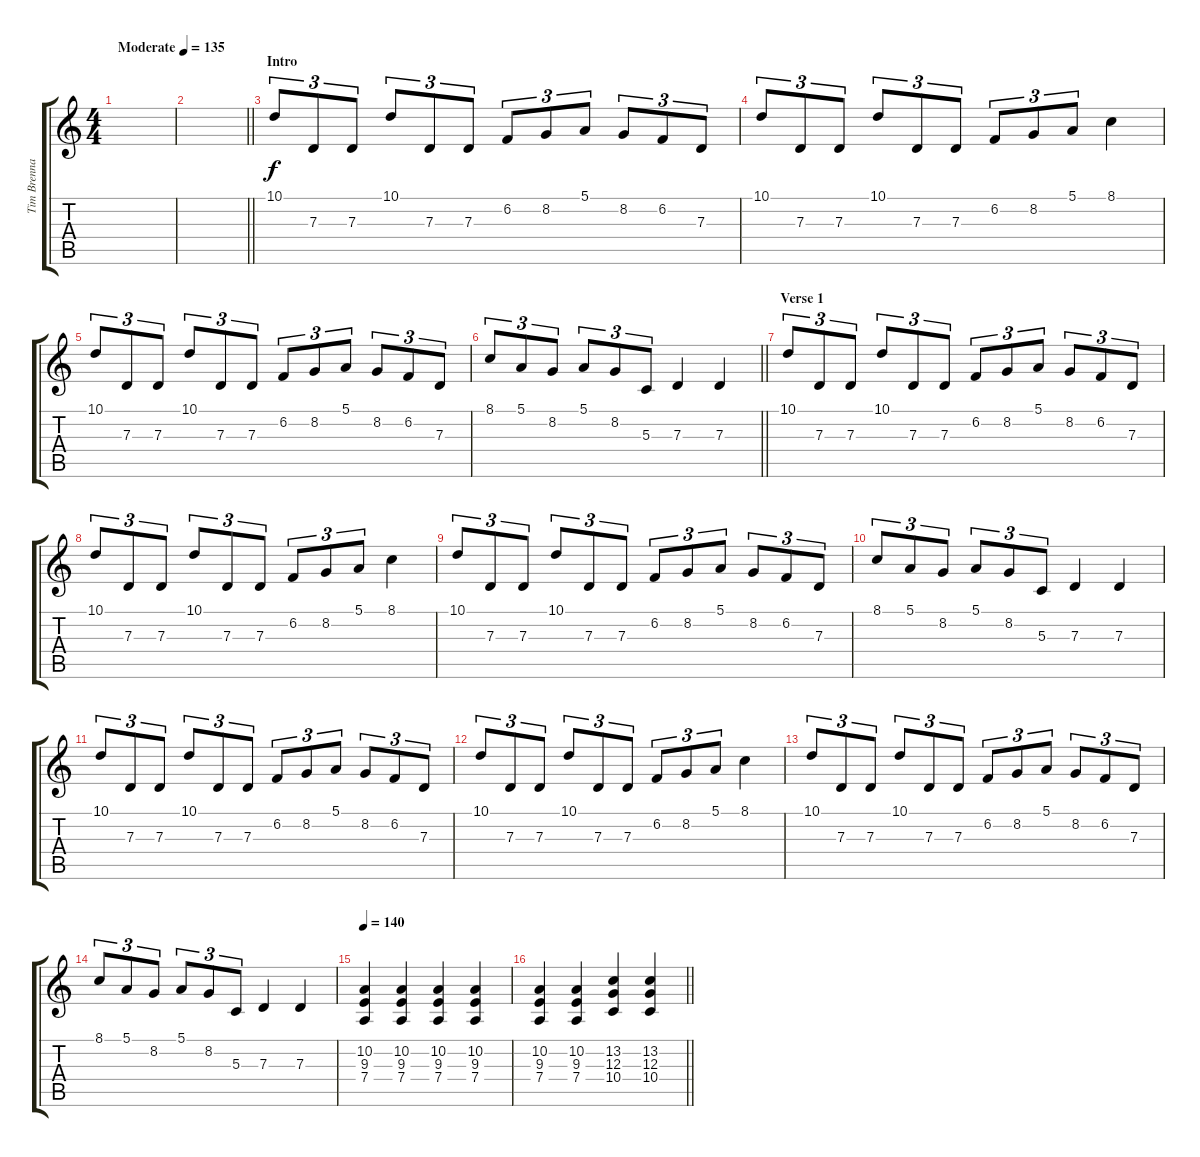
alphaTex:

\track ("Tim Brennan (Accordion)" "Tim Brenna") {instrument accordion}
\staff {score tabs}
\tuning (E4 B3 G3 D3 A2 E2) {hide}
\ts (4 4)
\tempo (135 "Moderate")
\clef g2
\ks c
|
\barLineRight lightlight
|
\section ("" "Intro")
10.1.8{tu (3 2)} 7.3.8{tu (3 2)} 7.3.8{tu (3 2)} 10.1.8{tu (3 2)} 7.3.8{tu (3 2)} 7.3.8{tu (3 2)} 6.2.8{tu (3 2)} 8.2.8{tu (3 2)} 5.1.8{tu (3 2)} 8.2.8{tu (3 2)} 6.2.8{tu (3 2)} 7.3.8{tu (3 2)} |
10.1.8{tu (3 2)} 7.3.8{tu (3 2)} 7.3.8{tu (3 2)} 10.1.8{tu (3 2)} 7.3.8{tu (3 2)} 7.3.8{tu (3 2)} 6.2.8{tu (3 2)} 8.2.8{tu (3 2)} 5.1.8{tu (3 2)} 8.1.4 |
10.1.8{tu (3 2)} 7.3.8{tu (3 2)} 7.3.8{tu (3 2)} 10.1.8{tu (3 2)} 7.3.8{tu (3 2)} 7.3.8{tu (3 2)} 6.2.8{tu (3 2)} 8.2.8{tu (3 2)} 5.1.8{tu (3 2)} 8.2.8{tu (3 2)} 6.2.8{tu (3 2)} 7.3.8{tu (3 2)} |
\barLineRight lightlight
8.1.8{tu (3 2)} 5.1.8{tu (3 2)} 8.2.8{tu (3 2)} 5.1.8{tu (3 2)} 8.2.8{tu (3 2)} 5.3.8{tu (3 2)} 7.3.4 7.3.4 |
\section ("" "Verse 1")
10.1.8{tu (3 2)} 7.3.8{tu (3 2)} 7.3.8{tu (3 2)} 10.1.8{tu (3 2)} 7.3.8{tu (3 2)} 7.3.8{tu (3 2)} 6.2.8{tu (3 2)} 8.2.8{tu (3 2)} 5.1.8{tu (3 2)} 8.2.8{tu (3 2)} 6.2.8{tu (3 2)} 7.3.8{tu (3 2)} |
10.1.8{tu (3 2)} 7.3.8{tu (3 2)} 7.3.8{tu (3 2)} 10.1.8{tu (3 2)} 7.3.8{tu (3 2)} 7.3.8{tu (3 2)} 6.2.8{tu (3 2)} 8.2.8{tu (3 2)} 5.1.8{tu (3 2)} 8.1.4 |
10.1.8{tu (3 2)} 7.3.8{tu (3 2)} 7.3.8{tu (3 2)} 10.1.8{tu (3 2)} 7.3.8{tu (3 2)} 7.3.8{tu (3 2)} 6.2.8{tu (3 2)} 8.2.8{tu (3 2)} 5.1.8{tu (3 2)} 8.2.8{tu (3 2)} 6.2.8{tu (3 2)} 7.3.8{tu (3 2)} |
8.1.8{tu (3 2)} 5.1.8{tu (3 2)} 8.2.8{tu (3 2)} 5.1.8{tu (3 2)} 8.2.8{tu (3 2)} 5.3.8{tu (3 2)} 7.3.4 7.3.4 |
10.1.8{tu (3 2)} 7.3.8{tu (3 2)} 7.3.8{tu (3 2)} 10.1.8{tu (3 2)} 7.3.8{tu (3 2)} 7.3.8{tu (3 2)} 6.2.8{tu (3 2)} 8.2.8{tu (3 2)} 5.1.8{tu (3 2)} 8.2.8{tu (3 2)} 6.2.8{tu (3 2)} 7.3.8{tu (3 2)} |
10.1.8{tu (3 2)} 7.3.8{tu (3 2)} 7.3.8{tu (3 2)} 10.1.8{tu (3 2)} 7.3.8{tu (3 2)} 7.3.8{tu (3 2)} 6.2.8{tu (3 2)} 8.2.8{tu (3 2)} 5.1.8{tu (3 2)} 8.1.4 |
10.1.8{tu (3 2)} 7.3.8{tu (3 2)} 7.3.8{tu (3 2)} 10.1.8{tu (3 2)} 7.3.8{tu (3 2)} 7.3.8{tu (3 2)} 6.2.8{tu (3 2)} 8.2.8{tu (3 2)} 5.1.8{tu (3 2)} 8.2.8{tu (3 2)} 6.2.8{tu (3 2)} 7.3.8{tu (3 2)} |
8.1.8{tu (3 2)} 5.1.8{tu (3 2)} 8.2.8{tu (3 2)} 5.1.8{tu (3 2)} 8.2.8{tu (3 2)} 5.3.8{tu (3 2)} 7.3.4 7.3.4 |
\tempo 140
(10.2 9.3 7.4).4 (10.2 9.3 7.4).4 (10.2 9.3 7.4).4 (10.2 9.3 7.4).4 |
\barLineRight lightlight
(10.2 9.3 7.4).4 (10.2 9.3 7.4).4 (13.2 12.3 10.4).4 (13.2 12.3 10.4).4
